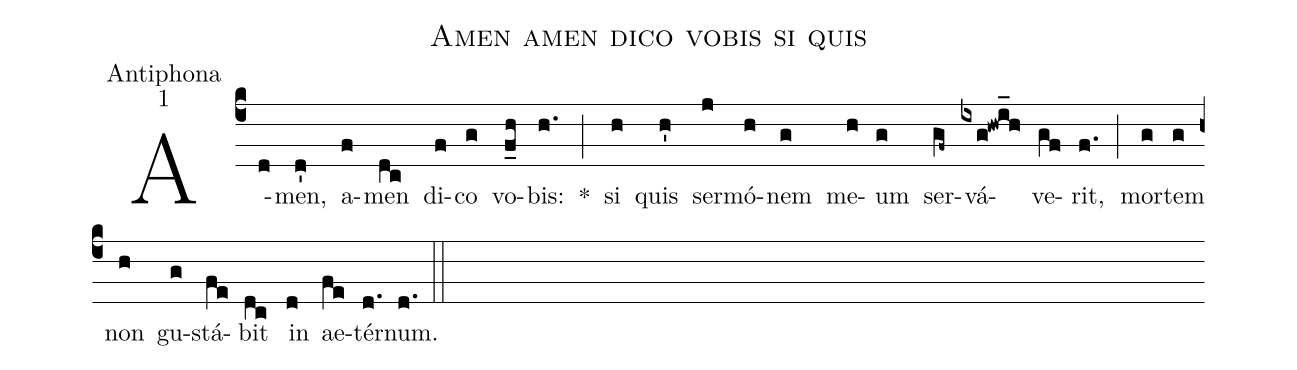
name:Amen amen dico vobis si quis;
office-part:Antiphona;
mode:1;
%%
(c4) A(d)men,(d') a(f)men(dc) di(f)co(g) vo(f_h)bis:(h.) *(;) si(h) quis(h') ser(j)mó(h)nem(g) me(h)um(g) ser(gf~)vá(ixg!hwi_h)ve(gf)rit,(f.) (;) mor(g)tem(g) non(h) gu(g)stá(fe)bit(dc) in(d) ae(fe)tér(d.)num.(d.) (::)
